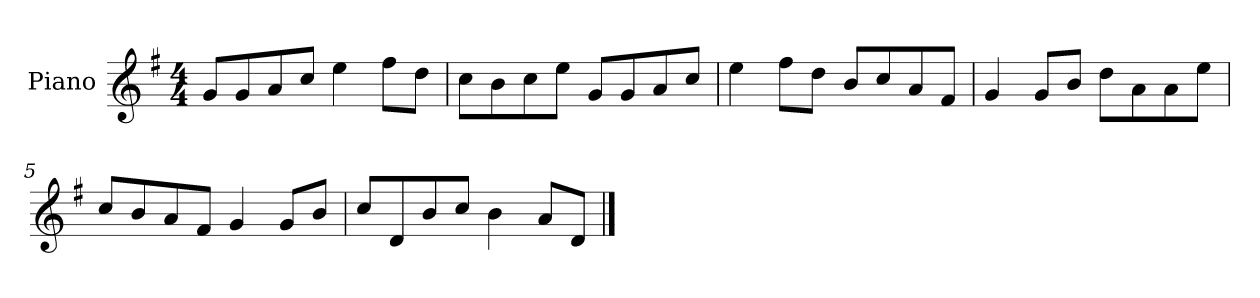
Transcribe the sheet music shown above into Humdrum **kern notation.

**kern
*part1
*staff1
*I"Piano
*I'P-no
*clefG2
*k[f#]
*M4/4
*MM90
=1
8g/L
8g/
8a/
8cc/J
4ee\
8ff#\L
8dd\J
=2
8cc\L
8b\
8cc\
8ee\J
8g/L
8g/
8a/
8cc/J
=3
4ee\
8ff#\L
8dd\J
8b/L
8cc/
8a/
8f#/J
=4
4g/
8g/L
8b/J
8dd\L
8a\
8a\
8ee\J
=5
8cc/L
8b/
8a/
8f#/J
4g/
8g/L
8b/J
!!LO:LB:g=z
=6
8cc/L
8d/
8b/
8cc/J
4b\
8a/L
8d/J
==
*-
